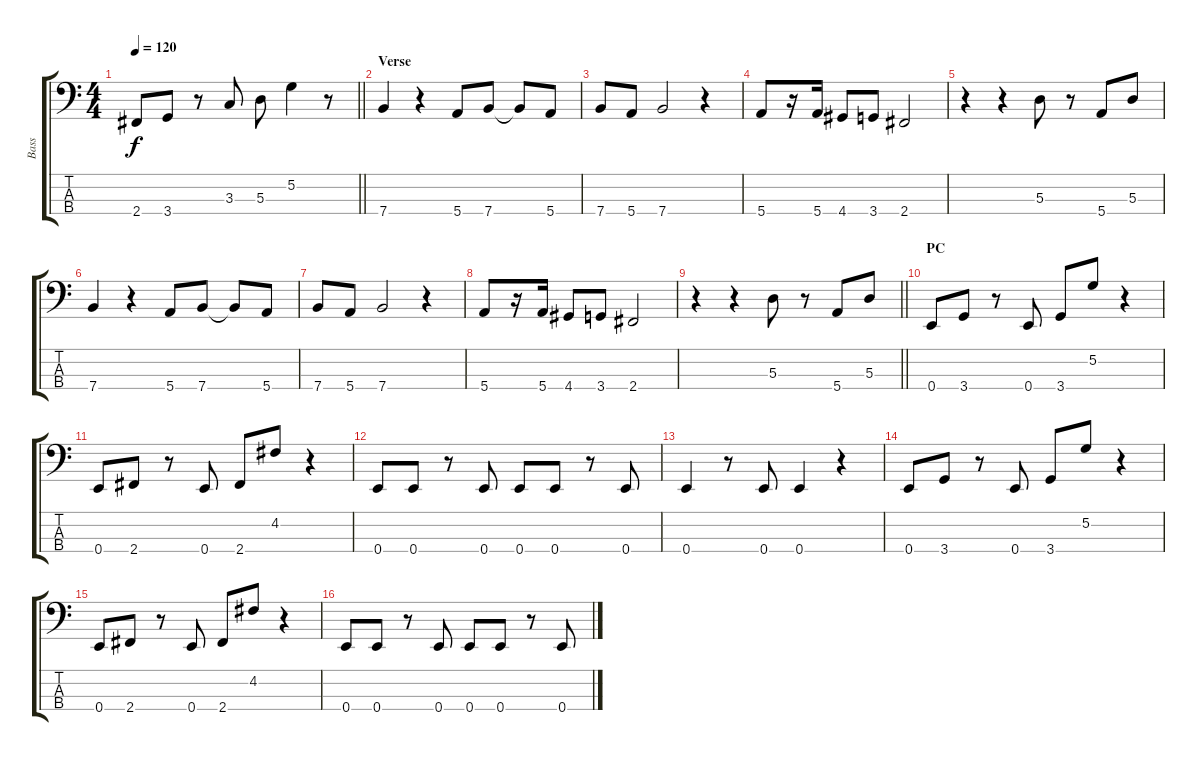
\track ("Bass" "Bass") {instrument electricbassfinger}
\staff {score tabs}
\tuning (G2 D2 A1 E1) {hide}
\ts (4 4)
\tempo 120
\clef f4
\barLineRight lightlight
\ks c
2.4.8{dy f} 3.4.8 r.8 3.3.8 5.3.8 5.2.4 r.8 |
\section ("" "Verse")
7.4.4 r.4 5.4.8 7.4.8 7.4{t}.8 5.4.8 |
7.4.8 5.4.8 7.4.2 r.4 |
5.4.8 r.16 5.4.16 4.4.8 3.4.8 2.4.2 |
r.4 r.4 5.3.8 r.8 5.4.8 5.3.8 |
7.4.4 r.4 5.4.8 7.4.8 7.4{t}.8 5.4.8 |
7.4.8 5.4.8 7.4.2 r.4 |
5.4.8 r.16 5.4.16 4.4.8 3.4.8 2.4.2 |
\barLineRight lightlight
r.4 r.4 5.3.8 r.8 5.4.8 5.3.8 |
\section ("" "PC")
0.4.8 3.4.8 r.8 0.4.8 3.4.8 5.2.8 r.4 |
0.4.8 2.4.8 r.8 0.4.8 2.4.8 4.2.8 r.4 |
0.4.8 0.4.8 r.8 0.4.8 0.4.8 0.4.8 r.8 0.4.8 |
0.4.4 r.8 0.4.8 0.4.4 r.4 |
0.4.8 3.4.8 r.8 0.4.8 3.4.8 5.2.8 r.4 |
0.4.8 2.4.8 r.8 0.4.8 2.4.8 4.2.8 r.4 |
0.4.8 0.4.8 r.8 0.4.8 0.4.8 0.4.8 r.8 0.4.8
